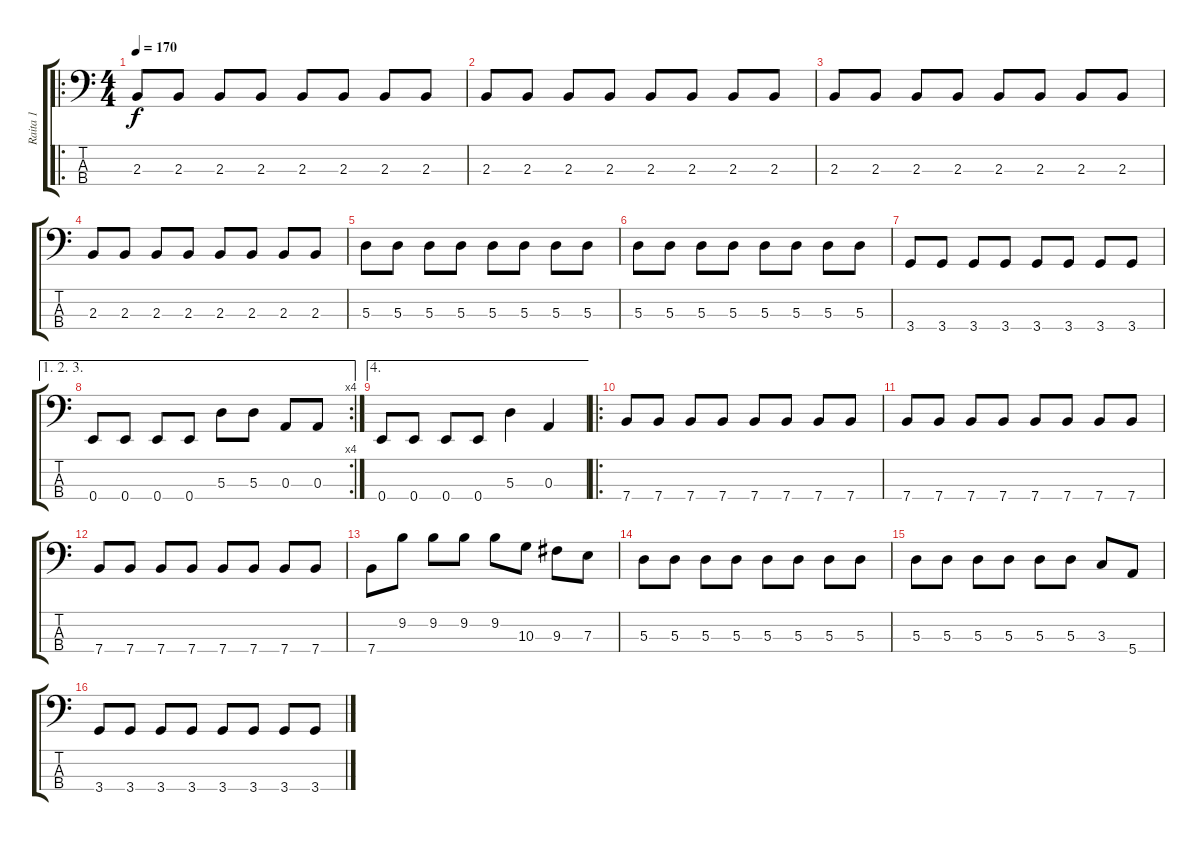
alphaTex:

\track ("Raita 1" "Raita 1") {instrument electricbassfinger}
\staff {score tabs}
\tuning (G2 D2 A1 E1) {hide}
\ro
\ts (4 4)
\tempo 170
\clef f4
\ks c
2.3.8{dy f} 2.3.8 2.3.8 2.3.8 2.3.8 2.3.8 2.3.8 2.3.8 |
2.3.8 2.3.8 2.3.8 2.3.8 2.3.8 2.3.8 2.3.8 2.3.8 |
2.3.8 2.3.8 2.3.8 2.3.8 2.3.8 2.3.8 2.3.8 2.3.8 |
2.3.8 2.3.8 2.3.8 2.3.8 2.3.8 2.3.8 2.3.8 2.3.8 |
5.3.8 5.3.8 5.3.8 5.3.8 5.3.8 5.3.8 5.3.8 5.3.8 |
5.3.8 5.3.8 5.3.8 5.3.8 5.3.8 5.3.8 5.3.8 5.3.8 |
3.4.8 3.4.8 3.4.8 3.4.8 3.4.8 3.4.8 3.4.8 3.4.8 |
\ae (1 2 3)
\rc 4
0.4.8 0.4.8 0.4.8 0.4.8 5.3.8 5.3.8 0.3.8 0.3.8 |
\ae 4
0.4.8 0.4.8 0.4.8 0.4.8 5.3.4 0.3.4 |
\ro
7.4.8 7.4.8 7.4.8 7.4.8 7.4.8 7.4.8 7.4.8 7.4.8 |
7.4.8 7.4.8 7.4.8 7.4.8 7.4.8 7.4.8 7.4.8 7.4.8 |
7.4.8 7.4.8 7.4.8 7.4.8 7.4.8 7.4.8 7.4.8 7.4.8 |
7.4.8 9.2.8 9.2.8 9.2.8 9.2.8 10.3.8 9.3.8 7.3.8 |
5.3.8 5.3.8 5.3.8 5.3.8 5.3.8 5.3.8 5.3.8 5.3.8 |
5.3.8 5.3.8 5.3.8 5.3.8 5.3.8 5.3.8 3.3.8 5.4.8 |
3.4.8 3.4.8 3.4.8 3.4.8 3.4.8 3.4.8 3.4.8 3.4.8
